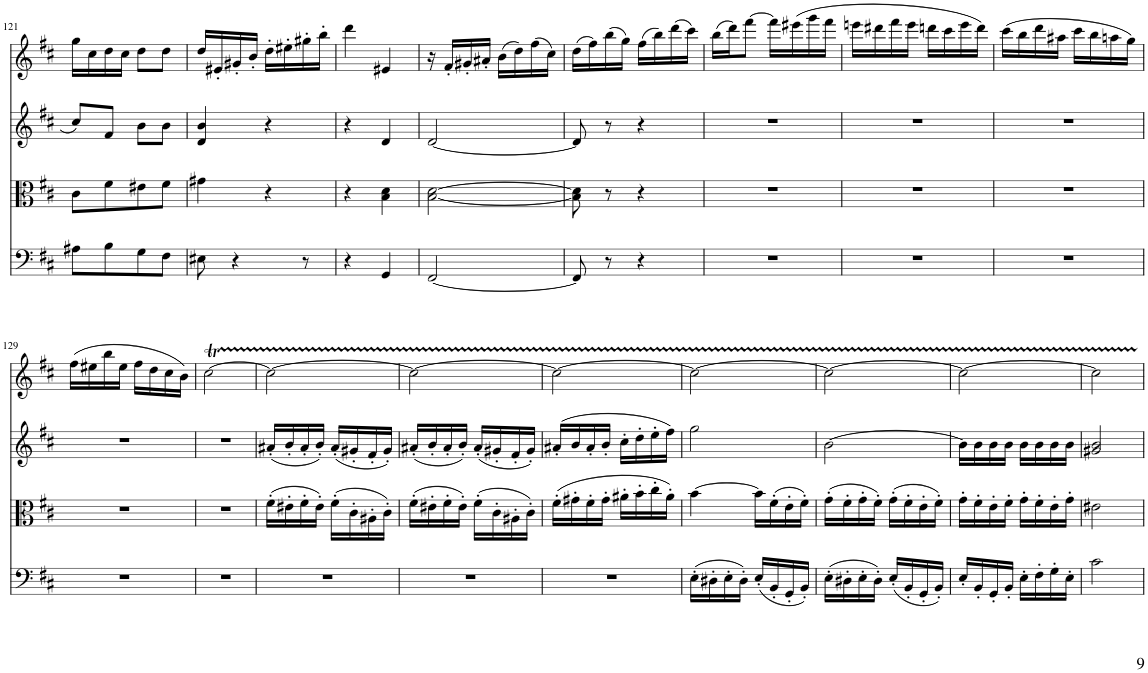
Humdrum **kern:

**kern	**kern	**kern	**kern
*part4	*part3	*part2	*part1
*staff4	*staff3	*staff2	*staff1
*I"Piano	*I"Piano	*I"Piano	*I"Piano
*I'Pno	*I'Pno	*I'Pno	*I'Pno
!!LO:PB:g=z
*clefF4	*clefC3	*clefG2	*clefG2
*k[f#c#]	*k[f#c#]	*k[f#c#]	*k[f#c#]
*M2/4	*M2/4	*M2/4	*M2/4
=121	=121	=121	=121
8A#X\L	8c#\L	8cc#/L	16gg\LL
.	.	.	16cc#\
8B\	8f#\	8f#/J	16dd\
.	.	.	16cc#\JJ
8G\	8e#X\	8b\L	8dd\L
8F#\J	8f#\J	8b\J	8dd\J
=122	=122	=122	=122
8E#X\	4g#X\	4d/ 4b/	16dd/LL
.	.	.	16e#X'/
4r	.	.	16g#X'/
.	.	.	16b'/JJ
.	4r	4r	16dd'\LL
.	.	.	16ee#X'\
8r	.	.	16gg#X'\
.	.	.	16bb'\JJ
=123	=123	=123	=123
4r	4r	4r	4ddd\
4GG/	4B\ 4d\	4d/	4e#X/
=124	=124	=124	=124
[2FF#/	[2B\ [2d\	[2d/	16r
.	.	.	16f#'/LL
.	.	.	16g#X'/
.	.	.	16a#X'/JJ
.	.	.	(16b\LL
.	.	.	16dd\)
.	.	.	(16ff#\
.	.	.	16cc#\JJ)
=125	=125	=125	=125
8FF#/]	8B\] 8d\]	8d/]	(16dd\LL
.	.	.	16ff#\)
8r	8r	8r	(16bb\
.	.	.	16gg\JJ)
4r	4r	4r	(16ff#\LL
.	.	.	16bb\)
.	.	.	(16ddd\
.	.	.	16ccc#\JJ)
=126	=126	=126	=126
2r	2r	2r	(16bb\LL
.	.	.	16ddd\J)
.	.	.	[8fff#\J
.	.	.	16fff#\LL]
.	.	.	(16eee#X\
.	.	.	16ggg\
.	.	.	16fff#\JJ
=127	=127	=127	=127
2r	2r	2r	16eeen\LL
.	.	.	16ddd#X\
.	.	.	16fff#\
.	.	.	16eee\JJ
.	.	.	16dddn\LL
.	.	.	16ccc#\
.	.	.	16eee\
.	.	.	16ddd\JJ)
=128	=128	=128	=128
2r	2r	2r	(16ccc#\LL
.	.	.	16bb\
.	.	.	16ddd\
.	.	.	16aa#X\JJ
.	.	.	16ccc#\LL
.	.	.	16bb\
.	.	.	16aan\
.	.	.	16gg\JJ)
!!LO:LB:g=z
=129	=129	=129	=129
2r	2r	2r	(16ff#\LL
.	.	.	16ee#X\
.	.	.	16bb\
.	.	.	16ee#\JJ
.	.	.	16ff#\LL
.	.	.	16dd\
.	.	.	16cc#\
.	.	.	16b\JJ)
=130	=130	=130	=130
2r	2r	2r	[2cc#t\
=131	=131	=131	=131
2r	(16f#'\LL	(16a#X'/LL	2cc#\_
.	16e#X'\	16b'/	.
.	16f#'\	16a#'/	.
.	16e#'\JJ)	16b'/JJ)	.
.	(16f#'\LL	(16a#'/LL	.
.	16c#'\	16g#X'/	.
.	16A#X'\	16f#'/	.
.	16c#'\JJ)	16g#'/JJ)	.
=132	=132	=132	=132
2r	(16f#'\LL	(16a#X'/LL	2cc#\_
.	16e#X'\	16b'/	.
.	16f#'\	16a#'/	.
.	16e#'\JJ)	16b'/JJ)	.
.	(16f#'\LL	(16a#'/LL	.
.	16c#'\	16g#X'/	.
.	16A#X'\	16f#'/	.
.	16c#'\JJ)	16g#'/JJ)	.
=133	=133	=133	=133
2r	(16f#'\LL	(16a#X'/LL	2cc#\_
.	16g#X'\	16b/	.
.	16f#'\	16a#'/	.
.	16g#'\JJ	16b'/JJ	.
.	16a#X'\LL	16cc#'\LL	.
.	16b'\	16dd'\	.
.	16cc#'\	16ee'\	.
.	16a#'\JJ)	16ff#\JJ)	.
=134	=134	=134	=134
(16E'\LL	[4b\	2gg\	2cc#\_
16D#X'\	.	.	.
16E'\	.	.	.
16D#'\JJ)	.	.	.
(16E'/LL	16b\LL]	.	.
16BB'/	(16f#'\	.	.
16GG'/	16e'\	.	.
16BB'/JJ)	16f#'\JJ)	.	.
=135	=135	=135	=135
(16E'\LL	(16g'\LL	[2b\	2cc#\_
16D#X'\	16f#'\	.	.
16E'\	16g'\	.	.
16D#'\JJ)	16f#'\JJ)	.	.
(16E'/LL	(16g'\LL	.	.
16BB'/	16f#'\	.	.
16GG'/	16e'\	.	.
16BB'/JJ)	16f#'\JJ)	.	.
=136	=136	=136	=136
16E'/LL	16g'\LL	16b\LL]	2cc#\_
16BB'/	16f#'\	16b\	.
16GG'/	16e'\	16b\	.
16BB'/JJ	16f#'\JJ	16b\JJ	.
16E'\LL	16g'\LL	16b\LL	.
16F#'\	16f#'\	16b\	.
16G'\	16e'\	16b\	.
16E'\JJ	16g'\JJ	16b\JJ	.
=137	=137	=137	=137
2c#\	2e#X\	2g#X/ 2b/	2cc#TTT\]
=	=	=	=
*-	*-	*-	*-
